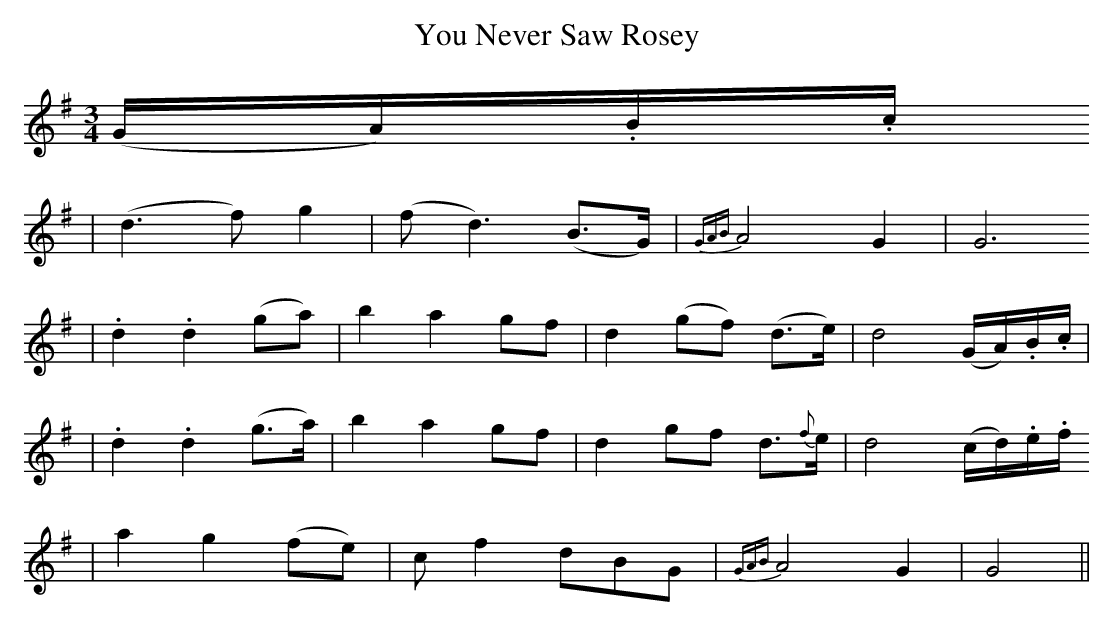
X:1
T: You Never Saw Rosey
M: 3/4
L: 1/8
K: G
(G/A/).B/.c/
| (d3 f) g2 | (f d3) (B>G) | {GAB}A4 G2 | G6
| .d2 .d2 (ga) | b2 a2 gf | d2 (gf) (d>e) | d4 (G/A/).B/.c/ |
| .d2 .d2 (g>a)  | b2 a2 gf | d2 gf d>{f}e | d4 (c/d/).e/.f/
| a2 g2 (fe) | c f2 dBG | {GAB}A4 G2 | G4 ||
